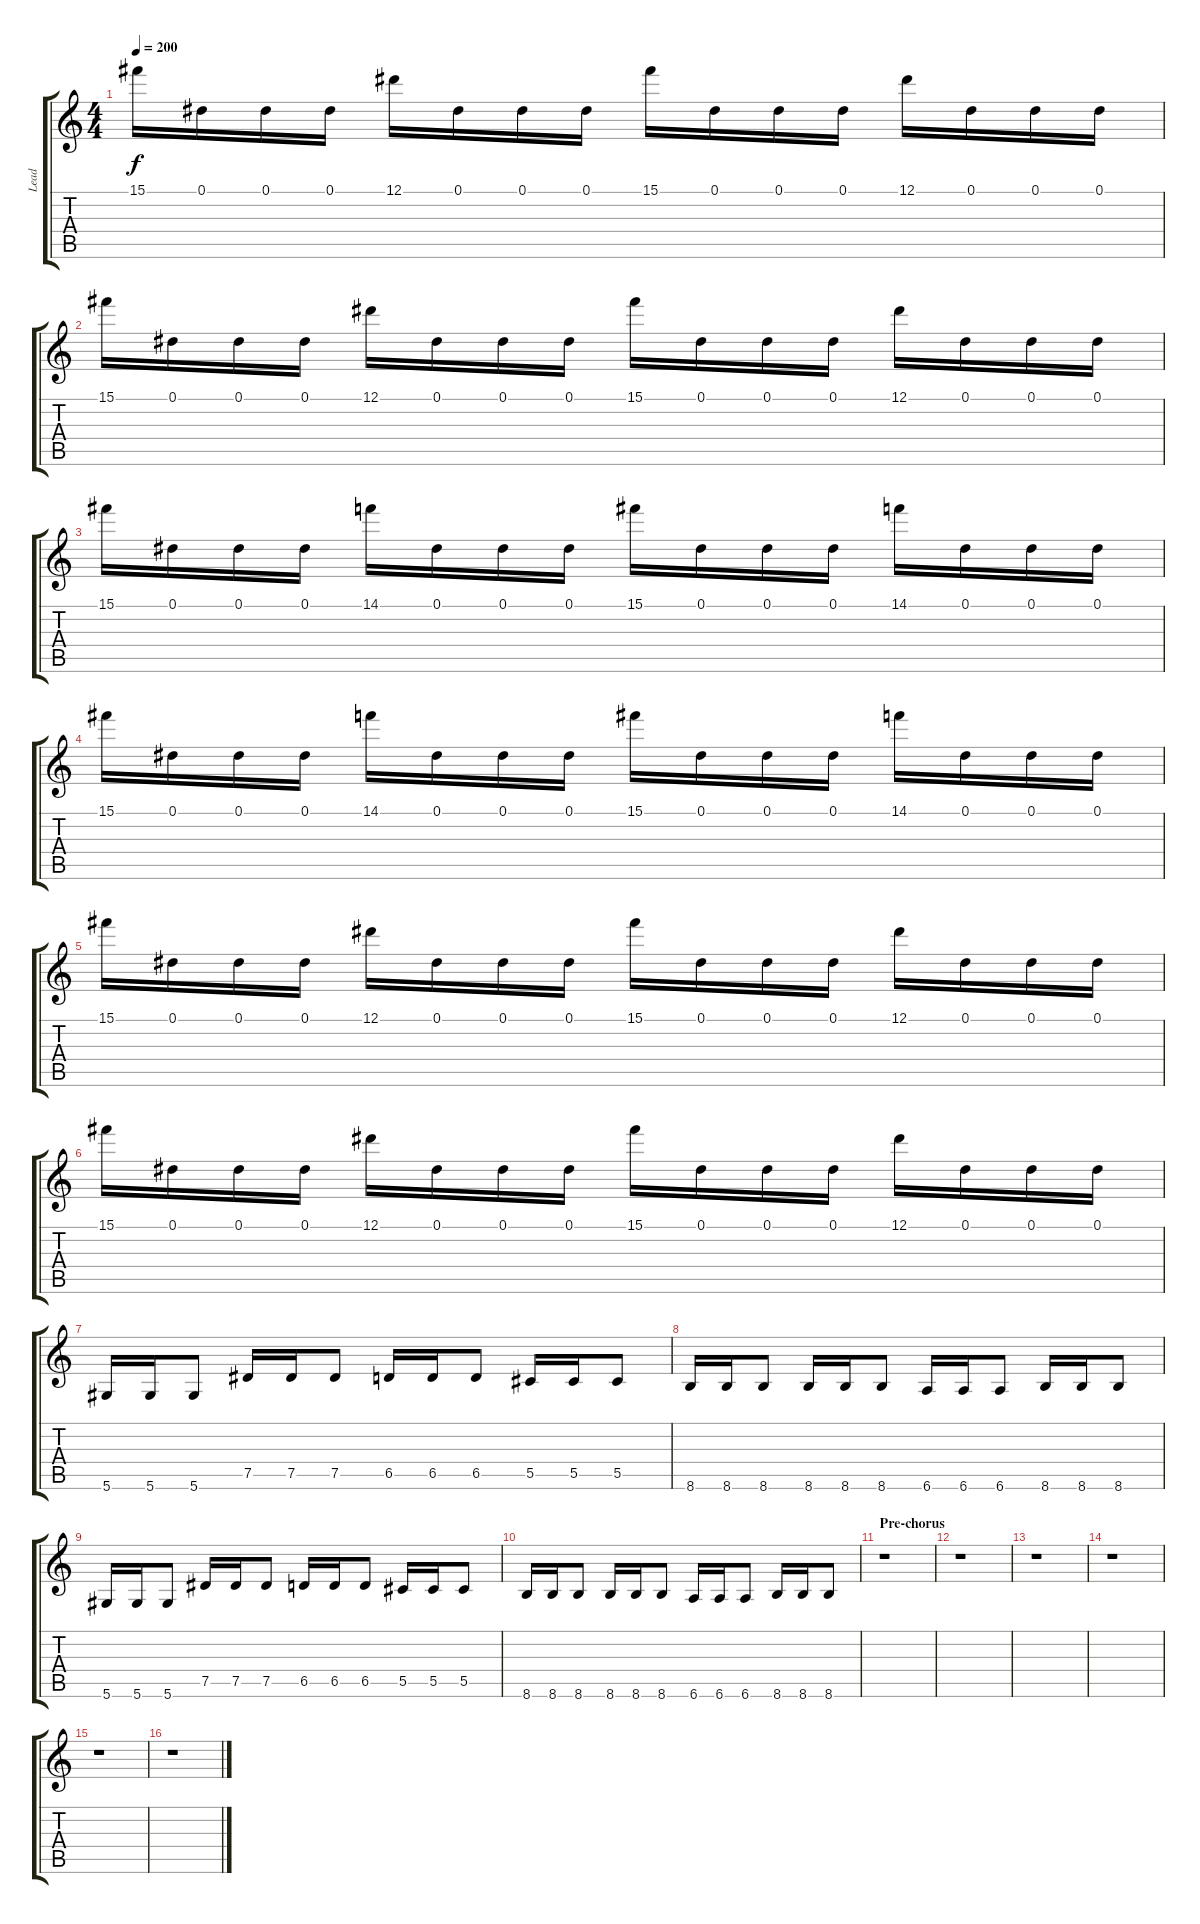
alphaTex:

\track ("Lead" "Lead") {instrument overdrivenguitar}
\staff {score tabs}
\tuning (Eb4 Bb3 Gb3 Db3 Ab2 Eb2) {hide}
\ts (4 4)
\tempo 200
\clef g2
\ks c
15.1.16{dy f} 0.1.16 0.1.16 0.1.16 12.1.16 0.1.16 0.1.16 0.1.16 15.1.16 0.1.16 0.1.16 0.1.16 12.1.16 0.1.16 0.1.16 0.1.16 |
15.1.16 0.1.16 0.1.16 0.1.16 12.1.16 0.1.16 0.1.16 0.1.16 15.1.16 0.1.16 0.1.16 0.1.16 12.1.16 0.1.16 0.1.16 0.1.16 |
15.1.16 0.1.16 0.1.16 0.1.16 14.1.16 0.1.16 0.1.16 0.1.16 15.1.16 0.1.16 0.1.16 0.1.16 14.1.16 0.1.16 0.1.16 0.1.16 |
15.1.16 0.1.16 0.1.16 0.1.16 14.1.16 0.1.16 0.1.16 0.1.16 15.1.16 0.1.16 0.1.16 0.1.16 14.1.16 0.1.16 0.1.16 0.1.16 |
15.1.16 0.1.16 0.1.16 0.1.16 12.1.16 0.1.16 0.1.16 0.1.16 15.1.16 0.1.16 0.1.16 0.1.16 12.1.16 0.1.16 0.1.16 0.1.16 |
15.1.16 0.1.16 0.1.16 0.1.16 12.1.16 0.1.16 0.1.16 0.1.16 15.1.16 0.1.16 0.1.16 0.1.16 12.1.16 0.1.16 0.1.16 0.1.16 |
5.6.16 5.6.16 5.6.8 7.5.16 7.5.16 7.5.8 6.5.16 6.5.16 6.5.8 5.5.16 5.5.16 5.5.8 |
8.6.16 8.6.16 8.6.8 8.6.16 8.6.16 8.6.8 6.6.16 6.6.16 6.6.8 8.6.16 8.6.16 8.6.8 |
5.6.16 5.6.16 5.6.8 7.5.16 7.5.16 7.5.8 6.5.16 6.5.16 6.5.8 5.5.16 5.5.16 5.5.8 |
8.6.16 8.6.16 8.6.8 8.6.16 8.6.16 8.6.8 6.6.16 6.6.16 6.6.8 8.6.16 8.6.16 8.6.8 |
\section ("" "Pre-chorus")
r.1 |
r.1 |
r.1 |
r.1 |
r.1 |
r.1
